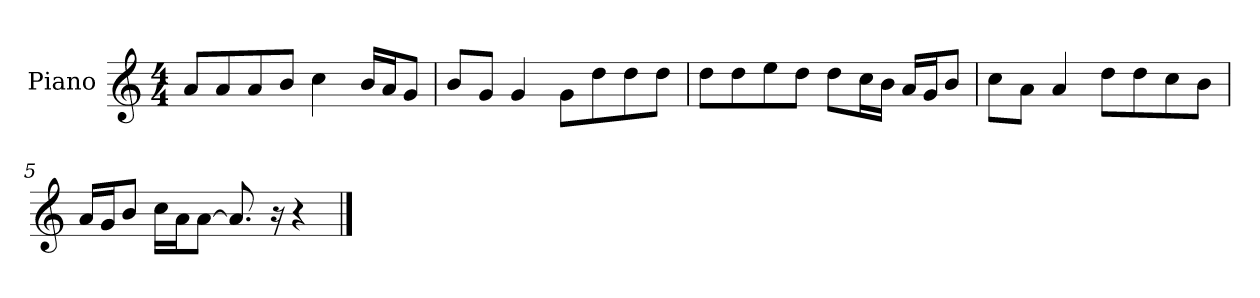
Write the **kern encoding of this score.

**kern
*part1
*staff1
*I"Piano
*I'P-no
*clefG2
*k[]
*M4/4
*MM90
=1
8a/L
8a/
8a/
8b/J
4cc\
16b/LL
16a/J
8g/J
=2
8b/L
8g/J
4g/
8g\L
8dd\
8dd\
8dd\J
=3
8dd\L
8dd\
8ee\
8dd\J
8dd\L
16cc\L
16b\JJ
16a/LL
16g/J
8b/J
=4
8cc\L
8a\J
4a/
8dd\L
8dd\
8cc\
8b\J
!!LO:LB:g=z
=5
16a/LL
16g/J
8b/J
16cc\LL
16a\J
[8a\J
8.a/]
16r
4r
==
*-
